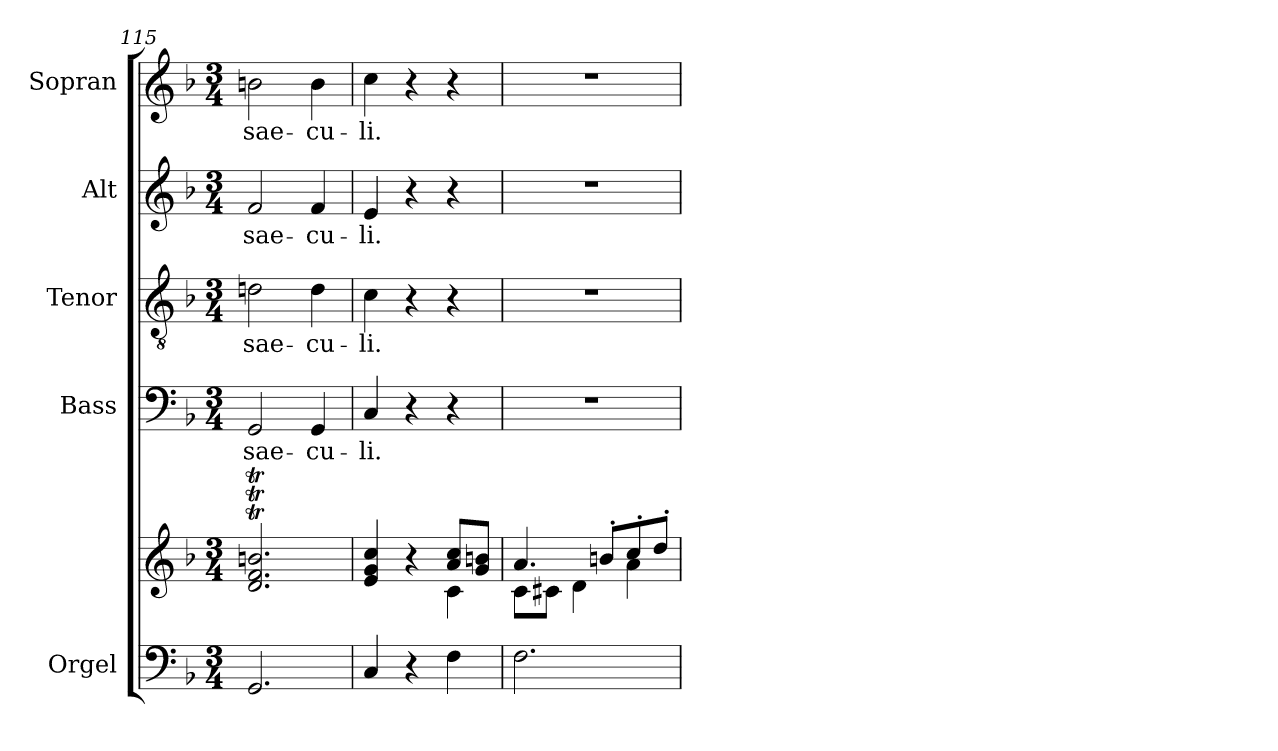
**kern	**kern	**kern	**text	**kern	**text	**kern	**text	**kern	**text
*part5	*part5	*part4	*part4	*part3	*part3	*part2	*part2	*part1	*part1
*staff6	*staff5	*staff4	*staff4	*staff3	*staff3	*staff2	*staff2	*staff1	*staff1
*I"Orgel	*	*I"Bass	*	*I"Tenor	*	*I"Alt	*	*I"Sopran	*
*I'Org.	*	*I'B.	*	*I'T.	*	*I'A.	*	*I'S.	*
*clefF4	*clefG2	*clefF4	*	*clefGv2	*	*clefG2	*	*clefG2	*
*k[b-]	*k[b-]	*k[b-]	*	*k[b-]	*	*k[b-]	*	*k[b-]	*
*F:	*F:	*F:	*	*F:	*	*F:	*	*F:	*
*M3/4	*M3/4	*M3/4	*	*M3/4	*	*M3/4	*	*M3/4	*
=115	=115	=115	=115	=115	=115	=115	=115	=115	=115
!	!	!	!LO:LY:b	!	!LO:LY:b	!	!LO:LY:b	!	!LO:LY:b
2.GG/	2.d/T 2.f/T 2.bn/T	2GG/	sae-	2dn\	sae-	2f/	sae-	2bn\	sae-
!	!	!	!LO:LY:b	!	!LO:LY:b	!	!LO:LY:b	!	!LO:LY:b
.	.	4GG/	-cu-	4d\	-cu-	4f/	-cu-	4b\	-cu-
=116	=116	=116	=116	=116	=116	=116	=116	=116	=116
*	*^	*	*	*	*	*	*	*	*
!	!	!	!	!LO:LY:b	!	!LO:LY:b	!	!LO:LY:b	!	!LO:LY:b
4C/	4e/ 4g/ 4cc/	2ryy	4C/	-li.	4c\	-li.	4e/	-li.	4cc\	-li.
4r	4r	.	4r	.	4r	.	4r	.	4r	.
4F\	8a/ 8cc/L	4c\	4r	.	4r	.	4r	.	4r	.
.	8g/ 8bn/J	.	.	.	.	.	.	.	.	.
=117	=117	=117	=117	=117	=117	=117	=117	=117	=117	=117
2.F\	4.a/	8c\L	2.r	.	2.r	.	2.r	.	2.r	.
.	.	8c#X\J	.	.	.	.	.	.	.	.
.	.	4d\	.	.	.	.	.	.	.	.
.	8bn'>/L	.	.	.	.	.	.	.	.	.
.	8cc'>/	4a\	.	.	.	.	.	.	.	.
.	8dd'>/J	.	.	.	.	.	.	.	.	.
*	*v	*v	*	*	*	*	*	*	*	*
=	=	=	=	=	=	=	=	=	=
*-	*-	*-	*-	*-	*-	*-	*-	*-	*-
